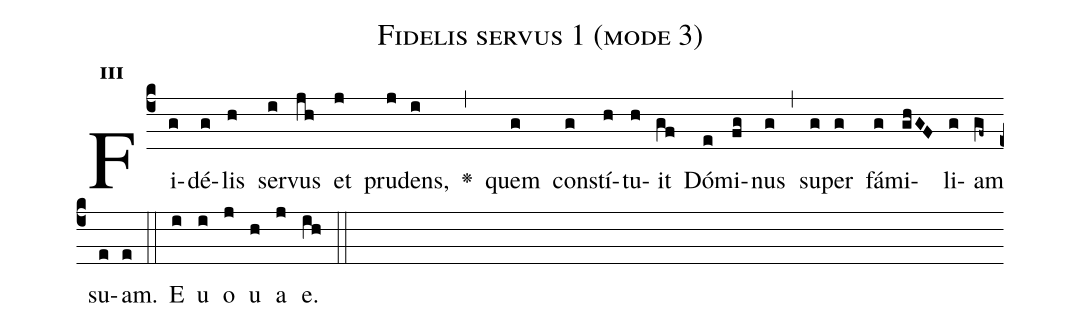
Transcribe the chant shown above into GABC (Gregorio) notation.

name:Fidelis servus 1 (mode 3);
office-part:Antiphona;
mode:3;
%%
initial-style: 1;
name: Fidelis servus 1;
book: Antiphonae & Responsoria/Tomus IV, p. 20;
occasion: Dominica XXI per Annum;
office-part: 1V Ant M-II ad lib;
annotation: 3a;
centering-scheme: english;
font: OFLSortsMillGoudy;
height: 11;
width: 4.5;
%%
(c4)Fi(g)dé(g)lis(h) ser(i)vus(jh) et(j) pru(j)dens,(i) <v>\greheightstar</v>(,) quem(g) con(g)stí(h)tu(h)it(gf) Dó(e)mi(fg)nus(g) (,) su(g)per(g) fá(g)mi(ghGF)li(g)am(gf~) su(e)am.(e) (::) E(i) u(i) o(j) u(h) a(j) e.(ih) (::)
